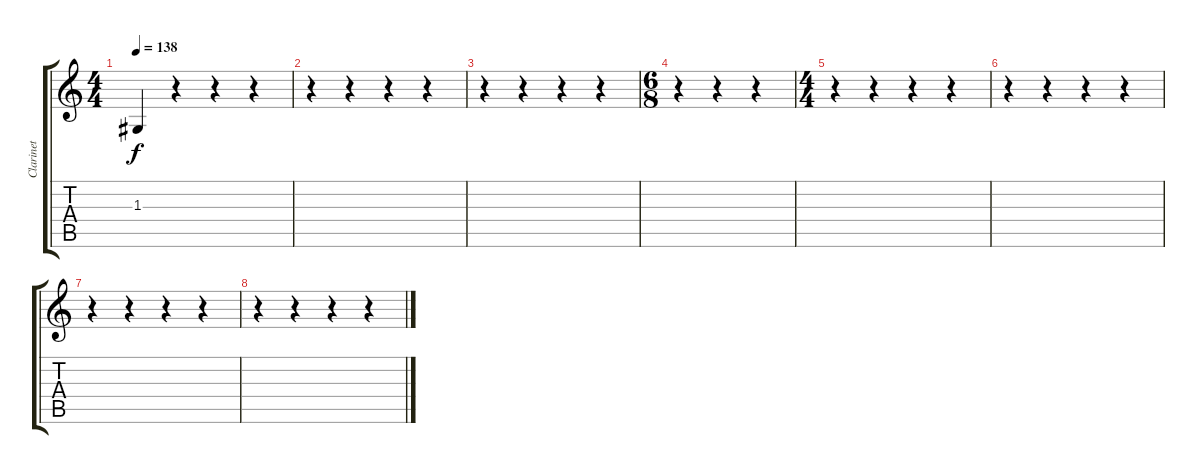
\track ("Clarinet" "Clarinet") {instrument clarinet}
\staff {score tabs}
\tuning (E4 B3 G3 D3 A2 E2) {hide}
\ts (4 4)
\tempo 138
\clef g2
\ks c
1.3{t}.4{dy f} r.4 r.4 r.4 |
r.4 r.4 r.4 r.4 |
r.4 r.4 r.4 r.4 |
\ts (6 8)
r.4 r.4 r.4 |
\ts (4 4)
r.4 r.4 r.4 r.4 |
r.4 r.4 r.4 r.4 |
r.4 r.4 r.4 r.4 |
r.4 r.4 r.4 r.4
